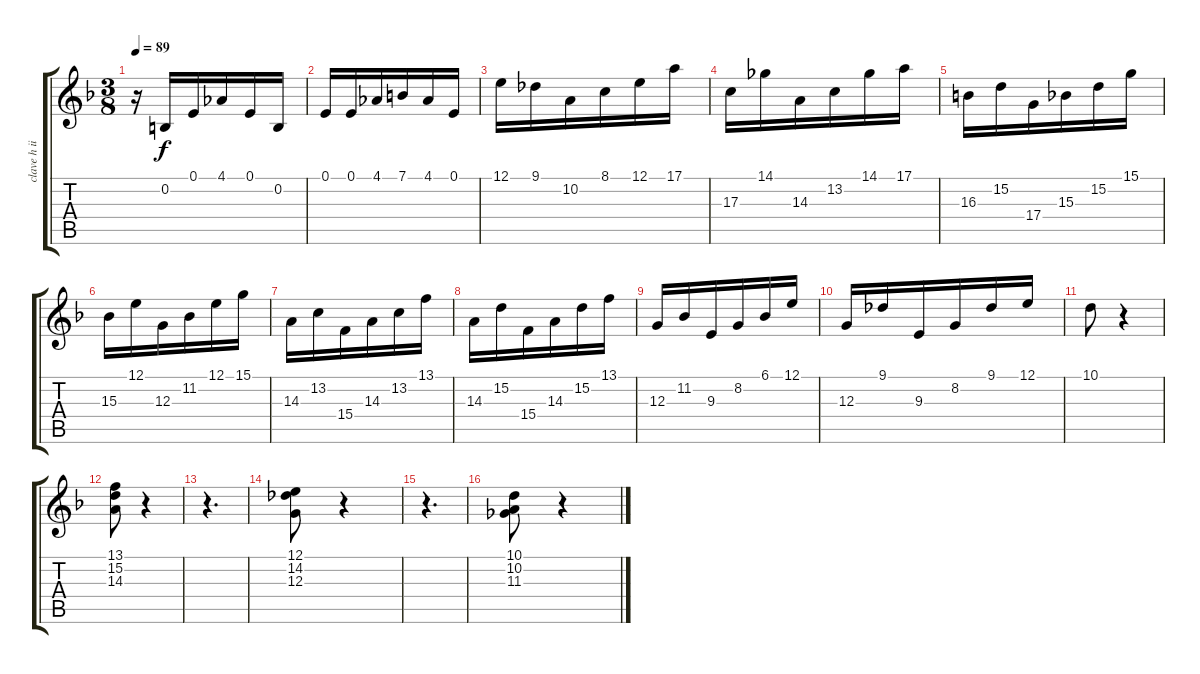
\track ("clave h iii" "clave h ii") {instrument harpsichord}
\staff {score tabs}
\tuning (E4 B3 G3 D3 A2 E2) {hide}
\ts (3 8)
\tempo 89
\clef g2
\ks dminor
r.16{dy f} 0.2.16 0.1.16 4.1.16 0.1.16 0.2.16 |
0.1.16 0.1.16 4.1.16 7.1.16 4.1.16 0.1.16 |
12.1.16 9.1.16 10.2.16 8.1.16 12.1.16 17.1.16 |
17.3.16 14.1.16 14.3.16 13.2.16 14.1.16 17.1.16 |
16.3.16 15.2.16 17.4.16 15.3.16 15.2.16 15.1.16 |
15.3.16 12.1.16 12.3.16 11.2.16 12.1.16 15.1.16 |
14.3.16 13.2.16 15.4.16 14.3.16 13.2.16 13.1.16 |
14.3.16 15.2.16 15.4.16 14.3.16 15.2.16 13.1.16 |
12.3.16 11.2.16 9.3.16 8.2.16 6.1.16 12.1.16 |
12.3.16 9.1.16 9.3.16 8.2.16 9.1.16 12.1.16 |
10.1.8 r.4 |
(13.1 15.2 14.3).8 r.4 |
r.4{d} |
(12.1 14.2 12.3).8 r.4 |
r.4{d} |
(10.1 10.2 11.3).8 r.4
